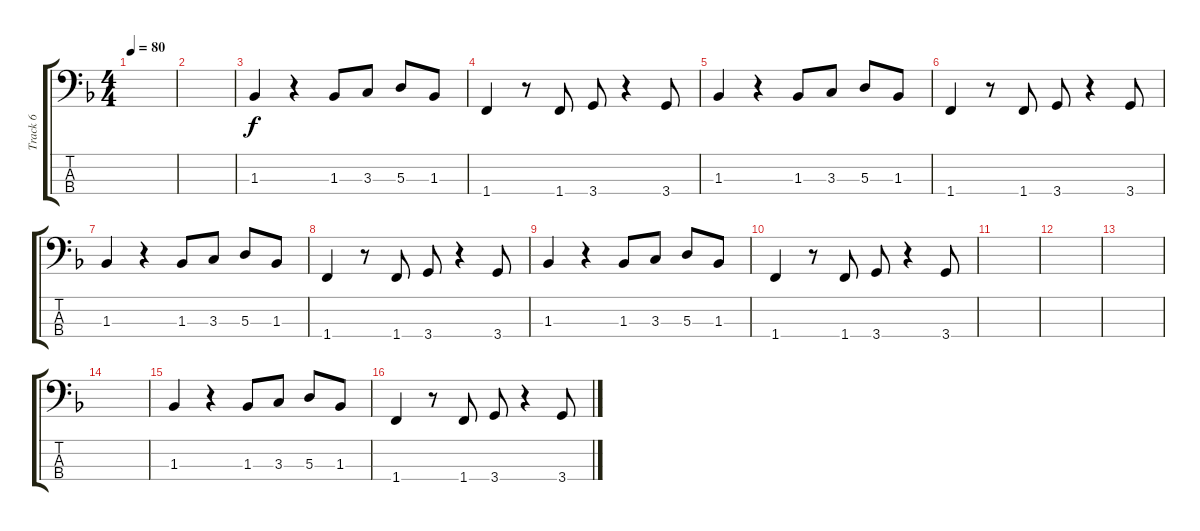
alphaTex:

\track ("Track 6" "Track 6") {instrument electricbassfinger}
\staff {score tabs}
\tuning (G2 D2 A1 E1) {hide}
\ts (4 4)
\tempo 80
\clef f4
\ks f
|
|
1.3.4{volume 16} r.4 1.3.8 3.3.8 5.3.8 1.3.8 |
1.4.4 r.8 1.4.8 3.4.8 r.4 3.4.8 |
1.3.4 r.4 1.3.8 3.3.8 5.3.8 1.3.8 |
1.4.4 r.8 1.4.8 3.4.8 r.4 3.4.8 |
1.3.4 r.4 1.3.8 3.3.8 5.3.8 1.3.8 |
1.4.4 r.8 1.4.8 3.4.8 r.4 3.4.8 |
1.3.4 r.4 1.3.8 3.3.8 5.3.8 1.3.8 |
1.4.4 r.8 1.4.8 3.4.8 r.4 3.4.8 |
|
|
|
|
1.3.4{volume 16} r.4 1.3.8 3.3.8 5.3.8 1.3.8 |
1.4.4 r.8 1.4.8 3.4.8 r.4 3.4.8
